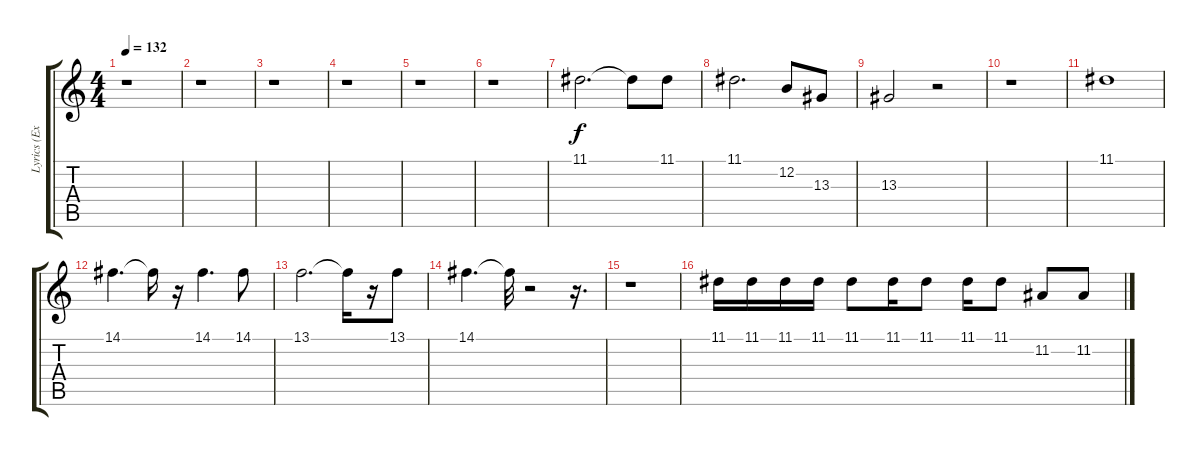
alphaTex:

\track ("Lyrics (Extra)" "Lyrics (Ex") {instrument altosax}
\staff {score tabs}
\tuning (E4 B3 G3 D3 A2 E2) {hide}
\ts (4 4)
\tempo 132
\clef g2
\ks c
r.1{dy f} |
r.1 |
r.1 |
r.1 |
r.1 |
r.1 |
11.1.2{d} 11.1{t}.8 11.1.8 |
11.1.2{d} 12.2.8 13.3.8 |
13.3.2 r.2 |
r.1 |
11.1.1 |
14.1.4{d} 14.1{t}.16 r.16 14.1.4{d} 14.1.8 |
13.1.2{d} 13.1{t}.16 r.16 13.1.8 |
14.1.4{d} 14.1{t}.32 r.2 r.16{d} |
r.1 |
11.1.16 11.1.16 11.1.16 11.1.16 11.1.8 11.1.16 11.1.8 11.1.16 11.1.8 11.2.8 11.2.8
